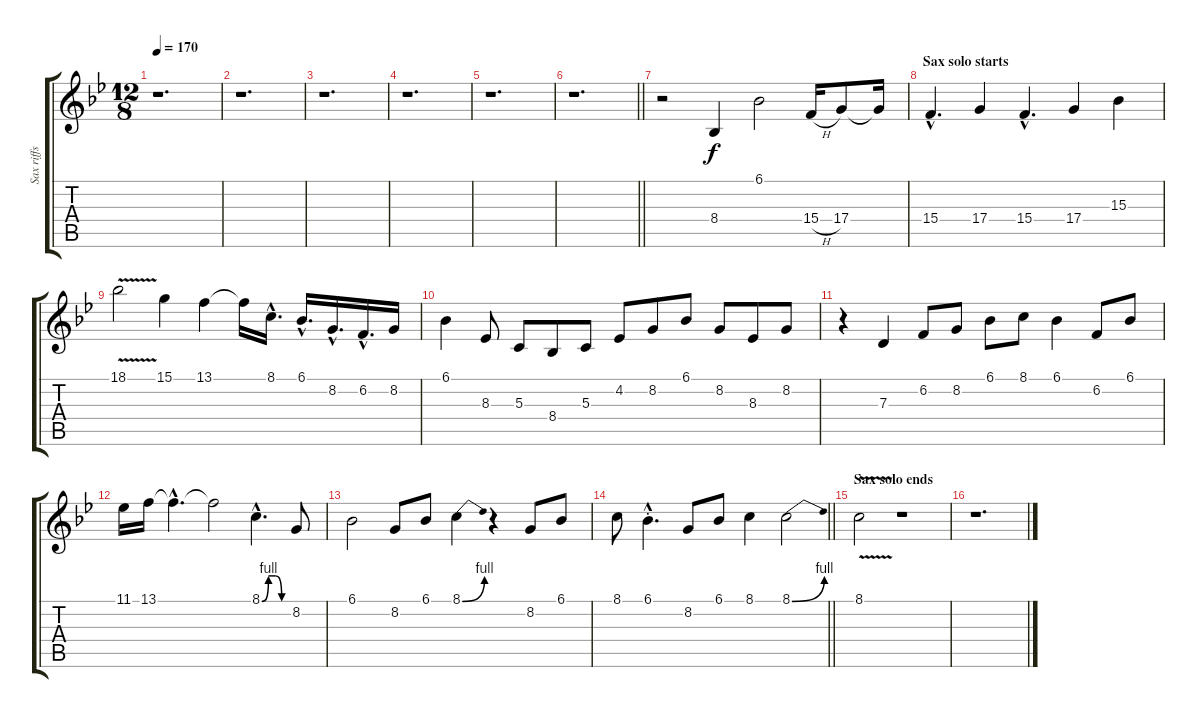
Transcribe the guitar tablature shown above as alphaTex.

\track ("Sax riffs" "Sax riffs") {instrument tenorsax}
\staff {score tabs}
\tuning (E4 B3 G3 D3 A2 E2) {hide}
\ts (12 8)
\tempo 170
\clef g2
\ks bb
r.1{d dy f} |
r.1{d} |
r.1{d} |
r.1{d} |
r.1{d} |
\barLineRight lightlight
r.1{d} |
r.2 8.4.4 6.1.2 15.4{h}.16 17.4.8 17.4{t}.16 |
\section ("" "Sax solo starts")
15.4{hac}.4{d} 17.4.4 15.4{hac}.4{d} 17.4.4 15.3.4 |
18.1{v}.2 15.1.4 13.1.4 13.1{t}.16 8.1{hac}.16{d} 6.1{hac}.16{d} 8.2{hac}.16{d} 6.2{hac}.16{d} 8.2.16 |
6.1.4 8.3.8 5.3.8 8.4.8 5.3.8 4.2.8 8.2.8 6.1.8 8.2.8 8.3.8 8.2.8 |
r.4 7.3.4 6.2.8 8.2.8 6.1.8 8.1.8 6.1.4 6.2.8 6.1.8 |
11.1.16 13.1.16 13.1{hac t}.4{d} 13.1{t}.2 8.1{be (custom 0 0 15 4 30 4 45 0 60 0) hac}.4{d} 8.2.8 |
6.1.2 8.2.8 6.1.8 8.1{be (bend 0 0 60 4)}.4 r.4 8.2.8 6.1.8 |
\barLineRight lightlight
8.1.8 6.1{hac st}.4{d} 8.2.8 6.1.8 8.1.4 8.1{be (bend 0 0 60 4)}.2 |
\section ("" "Sax solo ends")
8.1{v}.2 r.1 |
r.1{d}
